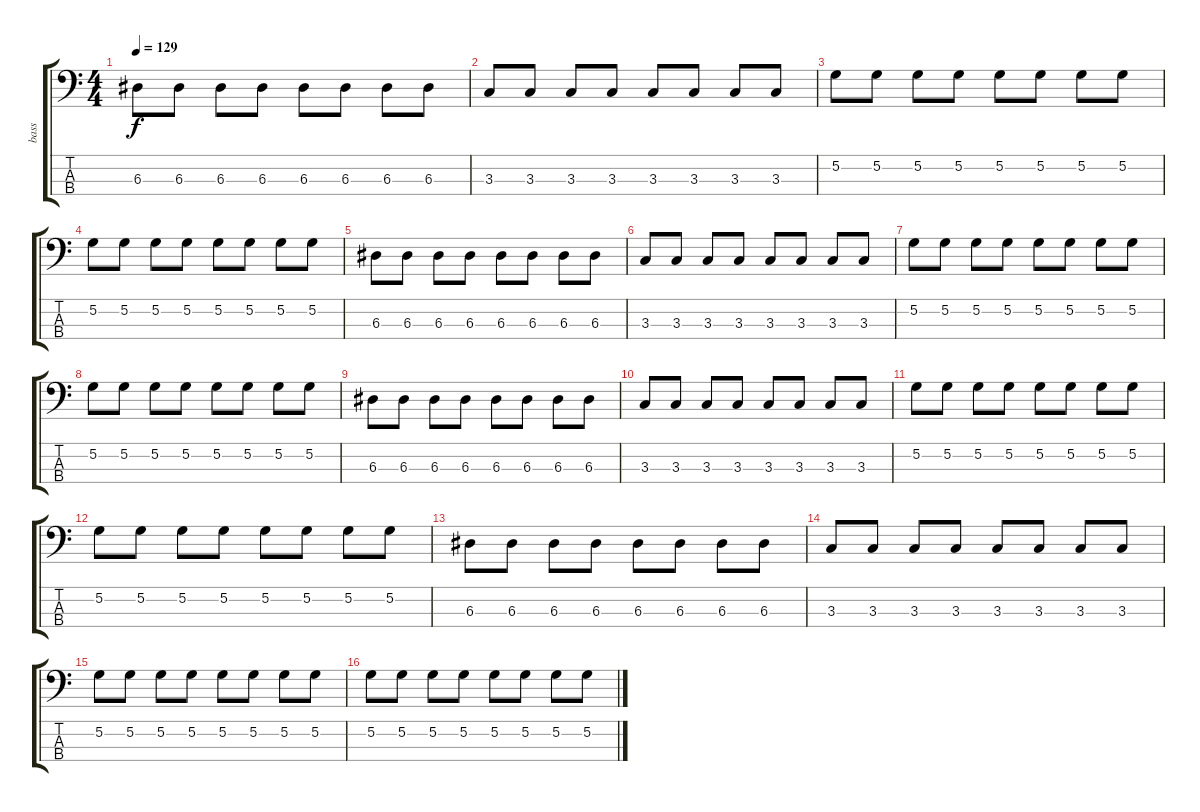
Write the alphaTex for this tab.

\track ("bass" "bass") {instrument electricbasspick}
\staff {score tabs}
\tuning (G2 D2 A1 E1) {hide}
\ts (4 4)
\tempo 129
\clef f4
\ks c
6.3.8{dy f} 6.3.8 6.3.8 6.3.8 6.3.8 6.3.8 6.3.8 6.3.8 |
3.3.8 3.3.8 3.3.8 3.3.8 3.3.8 3.3.8 3.3.8 3.3.8 |
5.2.8 5.2.8 5.2.8 5.2.8 5.2.8 5.2.8 5.2.8 5.2.8 |
5.2.8 5.2.8 5.2.8 5.2.8 5.2.8 5.2.8 5.2.8 5.2.8 |
6.3.8 6.3.8 6.3.8 6.3.8 6.3.8 6.3.8 6.3.8 6.3.8 |
3.3.8 3.3.8 3.3.8 3.3.8 3.3.8 3.3.8 3.3.8 3.3.8 |
5.2.8 5.2.8 5.2.8 5.2.8 5.2.8 5.2.8 5.2.8 5.2.8 |
5.2.8 5.2.8 5.2.8 5.2.8 5.2.8 5.2.8 5.2.8 5.2.8 |
6.3.8 6.3.8 6.3.8 6.3.8 6.3.8 6.3.8 6.3.8 6.3.8 |
3.3.8 3.3.8 3.3.8 3.3.8 3.3.8 3.3.8 3.3.8 3.3.8 |
5.2.8 5.2.8 5.2.8 5.2.8 5.2.8 5.2.8 5.2.8 5.2.8 |
5.2.8 5.2.8 5.2.8 5.2.8 5.2.8 5.2.8 5.2.8 5.2.8 |
6.3.8 6.3.8 6.3.8 6.3.8 6.3.8 6.3.8 6.3.8 6.3.8 |
3.3.8 3.3.8 3.3.8 3.3.8 3.3.8 3.3.8 3.3.8 3.3.8 |
5.2.8 5.2.8 5.2.8 5.2.8 5.2.8 5.2.8 5.2.8 5.2.8 |
5.2.8 5.2.8 5.2.8 5.2.8 5.2.8 5.2.8 5.2.8 5.2.8
